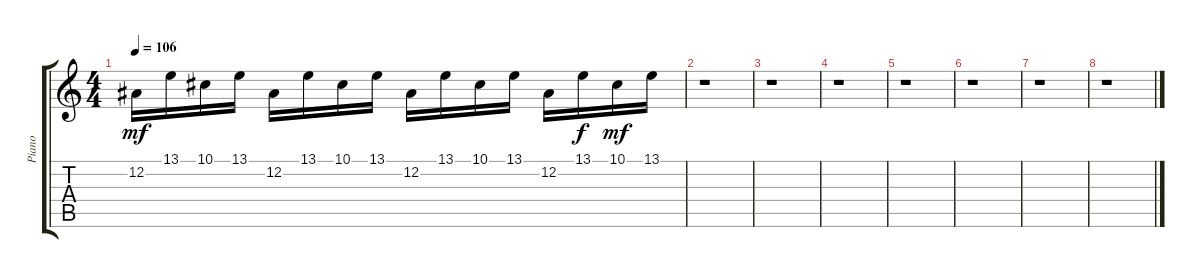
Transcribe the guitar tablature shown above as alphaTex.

\track ("Piano" "Piano") {instrument honkytonkpiano}
\staff {score tabs}
\tuning (Eb4 Bb3 Gb3 Db3 Ab2 Eb2) {hide}
\ts (4 4)
\tempo 106
\clef g2
\ks c
12.2.16{dy mf} 13.1.16 10.1.16 13.1.16 12.2.16 13.1.16 10.1.16 13.1.16 12.2.16 13.1.16 10.1.16 13.1.16 12.2.16 13.1.16{dy f} 10.1.16{dy mf} 13.1.16 |
r.1 |
r.1 |
r.1 |
r.1 |
r.1 |
r.1 |
r.1
